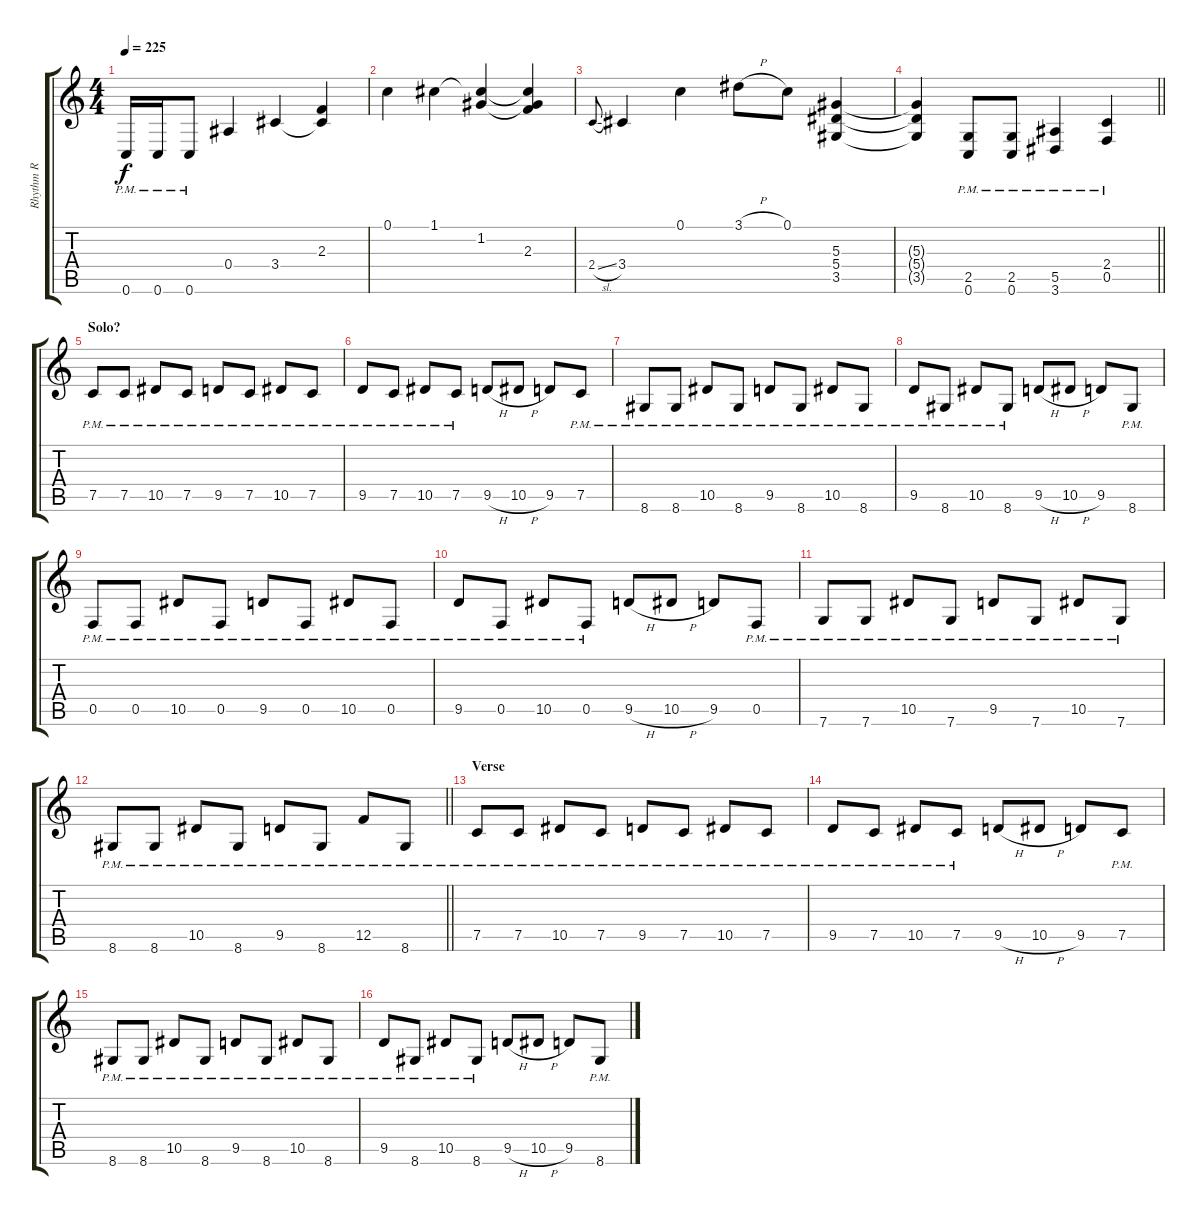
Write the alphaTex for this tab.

\track ("Rhythm R" "Rhythm R") {instrument distortionguitar}
\staff {score tabs}
\tuning (C4 G3 Eb3 Bb2 F2 C2) {hide}
\ts (4 4)
\tempo 225
\clef g2
\ks c
0.6{pm}.16{dy f} 0.6{pm}.16 0.6{pm}.8 0.4.4 3.4.4 (2.3 3.4{t}).4 |
0.1.4 1.1.4 (1.1{t} 1.2).4 (1.1{t} 1.2{t} 2.3).4 |
2.4{sl}.8{gr onbeat} 3.4.4 0.1.4 3.1{h}.8 0.1.8 (5.3 5.4 3.5).4 |
\barLineRight lightlight
(5.3{t} 5.4{t} 3.5{t}).4 (2.5{pm} 0.6{pm}).8 (2.5{pm} 0.6{pm}).8 (5.5{pm} 3.6{pm}).4 (2.4{pm} 0.5{pm}).4 |
\section ("" "Solo?")
7.5{pm}.8 7.5{pm}.8 10.5{pm}.8 7.5{pm}.8 9.5{pm}.8 7.5{pm}.8 10.5{pm}.8 7.5{pm}.8 |
9.5{pm}.8 7.5{pm}.8 10.5{pm}.8 7.5{pm}.8 9.5{h}.8 10.5{h}.8 9.5.8 7.5{pm}.8 |
8.6{pm}.8 8.6{pm}.8 10.5{pm}.8 8.6{pm}.8 9.5{pm}.8 8.6{pm}.8 10.5{pm}.8 8.6{pm}.8 |
9.5{pm}.8 8.6{pm}.8 10.5{pm}.8 8.6{pm}.8 9.5{h}.8 10.5{h}.8 9.5.8 8.6{pm}.8 |
0.5{pm}.8 0.5{pm}.8 10.5{pm}.8 0.5{pm}.8 9.5{pm}.8 0.5{pm}.8 10.5{pm}.8 0.5{pm}.8 |
9.5{pm}.8 0.5{pm}.8 10.5{pm}.8 0.5{pm}.8 9.5{h}.8 10.5{h}.8 9.5.8 0.5{pm}.8 |
7.6{pm}.8 7.6{pm}.8 10.5{pm}.8 7.6{pm}.8 9.5{pm}.8 7.6{pm}.8 10.5{pm}.8 7.6{pm}.8 |
\barLineRight lightlight
8.6{pm}.8 8.6{pm}.8 10.5{pm}.8 8.6{pm}.8 9.5{pm}.8 8.6{pm}.8 12.5{pm}.8 8.6{pm}.8 |
\section ("" "Verse")
7.5{pm}.8 7.5{pm}.8 10.5{pm}.8 7.5{pm}.8 9.5{pm}.8 7.5{pm}.8 10.5{pm}.8 7.5{pm}.8 |
9.5{pm}.8 7.5{pm}.8 10.5{pm}.8 7.5{pm}.8 9.5{h}.8 10.5{h}.8 9.5.8 7.5{pm}.8 |
8.6{pm}.8 8.6{pm}.8 10.5{pm}.8 8.6{pm}.8 9.5{pm}.8 8.6{pm}.8 10.5{pm}.8 8.6{pm}.8 |
9.5{pm}.8 8.6{pm}.8 10.5{pm}.8 8.6{pm}.8 9.5{h}.8 10.5{h}.8 9.5.8 8.6{pm}.8
